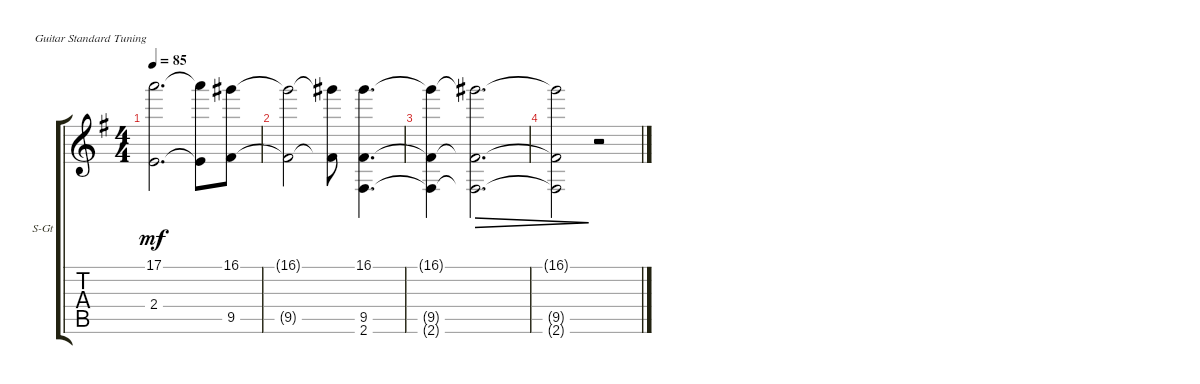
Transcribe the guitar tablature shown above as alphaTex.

\bracketExtendMode groupsimilarinstruments
\firstSystemTrackNameOrientation horizontal
\otherSystemsTrackNameOrientation horizontal
\track ("Keyboard I - Sean Reinert (Sci-fi)" "S-Gt") {instrument pad4choir}
\staff {score tabs}
\tuning (E4 B3 G3 D3 A2 E2)
\displaytranspose 12
\ts (4 4)
\tempo 85
\clef g2
\ks g
(17.1 2.4).2{d dy mf} (17.1{t} 2.4{t}).8 (16.1 9.5).8 |
(16.1{t} 9.5{t}).2 (16.1{t} 9.5{t}).8 (16.1 9.5 2.6).4{d} |
(16.1{t} 9.5{t} 2.6{t}).4 (16.1{t} 9.5{t} 2.6{t}).2{d dec} |
(16.1{t} 9.5{t} 2.6{t}).2{dec} r.2
